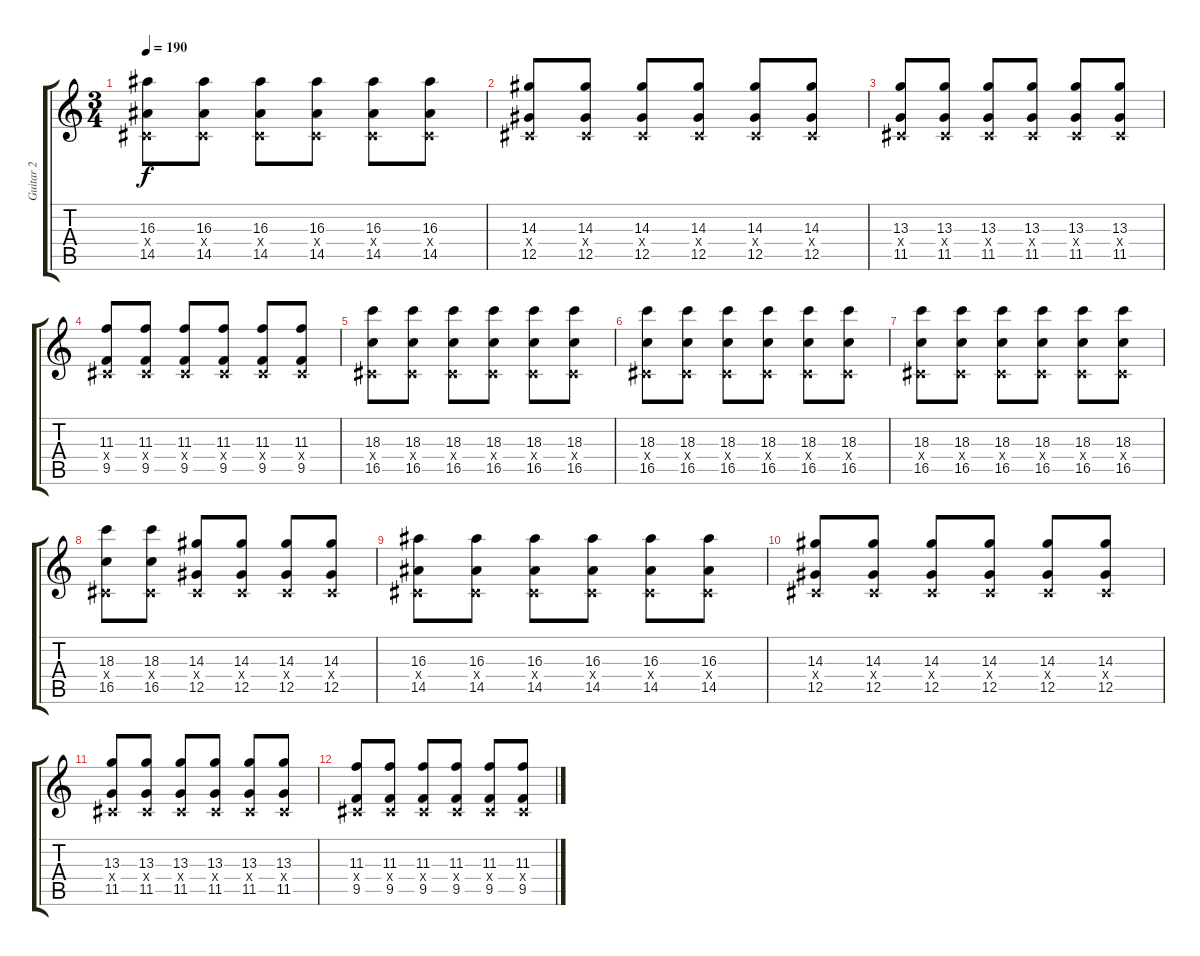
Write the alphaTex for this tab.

\track ("Guitar 2" "Guitar 2") {instrument electricguitarclean}
\staff {score tabs}
\tuning (Eb4 Bb3 Gb3 Db3 Ab2 Db2) {hide}
\ts (3 4)
\tempo 190
\clef g2
\ks c
(16.3 0.4{x} 14.5).8{dy f} (16.3 0.4{x} 14.5).8 (16.3 0.4{x} 14.5).8 (16.3 0.4{x} 14.5).8 (16.3 0.4{x} 14.5).8 (16.3 0.4{x} 14.5).8 |
(14.3 0.4{x} 12.5).8 (14.3 0.4{x} 12.5).8 (14.3 0.4{x} 12.5).8 (14.3 0.4{x} 12.5).8 (14.3 0.4{x} 12.5).8 (14.3 0.4{x} 12.5).8 |
(13.3 0.4{x} 11.5).8 (13.3 0.4{x} 11.5).8 (13.3 0.4{x} 11.5).8 (13.3 0.4{x} 11.5).8 (13.3 0.4{x} 11.5).8 (13.3 0.4{x} 11.5).8 |
(11.3 0.4{x} 9.5).8 (11.3 0.4{x} 9.5).8 (11.3 0.4{x} 9.5).8 (11.3 0.4{x} 9.5).8 (11.3 0.4{x} 9.5).8 (11.3 0.4{x} 9.5).8 |
(18.3 0.4{x} 16.5).8 (18.3 0.4{x} 16.5).8 (18.3 0.4{x} 16.5).8 (18.3 0.4{x} 16.5).8 (18.3 0.4{x} 16.5).8 (18.3 0.4{x} 16.5).8 |
(18.3 0.4{x} 16.5).8 (18.3 0.4{x} 16.5).8 (18.3 0.4{x} 16.5).8 (18.3 0.4{x} 16.5).8 (18.3 0.4{x} 16.5).8 (18.3 0.4{x} 16.5).8 |
(18.3 0.4{x} 16.5).8 (18.3 0.4{x} 16.5).8 (18.3 0.4{x} 16.5).8 (18.3 0.4{x} 16.5).8 (18.3 0.4{x} 16.5).8 (18.3 0.4{x} 16.5).8 |
(18.3 0.4{x} 16.5).8 (18.3 0.4{x} 16.5).8 (14.3 0.4{x} 12.5).8 (14.3 0.4{x} 12.5).8 (14.3 0.4{x} 12.5).8 (14.3 0.4{x} 12.5).8 |
(16.3 0.4{x} 14.5).8 (16.3 0.4{x} 14.5).8 (16.3 0.4{x} 14.5).8 (16.3 0.4{x} 14.5).8 (16.3 0.4{x} 14.5).8 (16.3 0.4{x} 14.5).8 |
(14.3 0.4{x} 12.5).8 (14.3 0.4{x} 12.5).8 (14.3 0.4{x} 12.5).8 (14.3 0.4{x} 12.5).8 (14.3 0.4{x} 12.5).8 (14.3 0.4{x} 12.5).8 |
(13.3 0.4{x} 11.5).8 (13.3 0.4{x} 11.5).8 (13.3 0.4{x} 11.5).8 (13.3 0.4{x} 11.5).8 (13.3 0.4{x} 11.5).8 (13.3 0.4{x} 11.5).8 |
(11.3 0.4{x} 9.5).8 (11.3 0.4{x} 9.5).8 (11.3 0.4{x} 9.5).8 (11.3 0.4{x} 9.5).8 (11.3 0.4{x} 9.5).8 (11.3 0.4{x} 9.5).8
